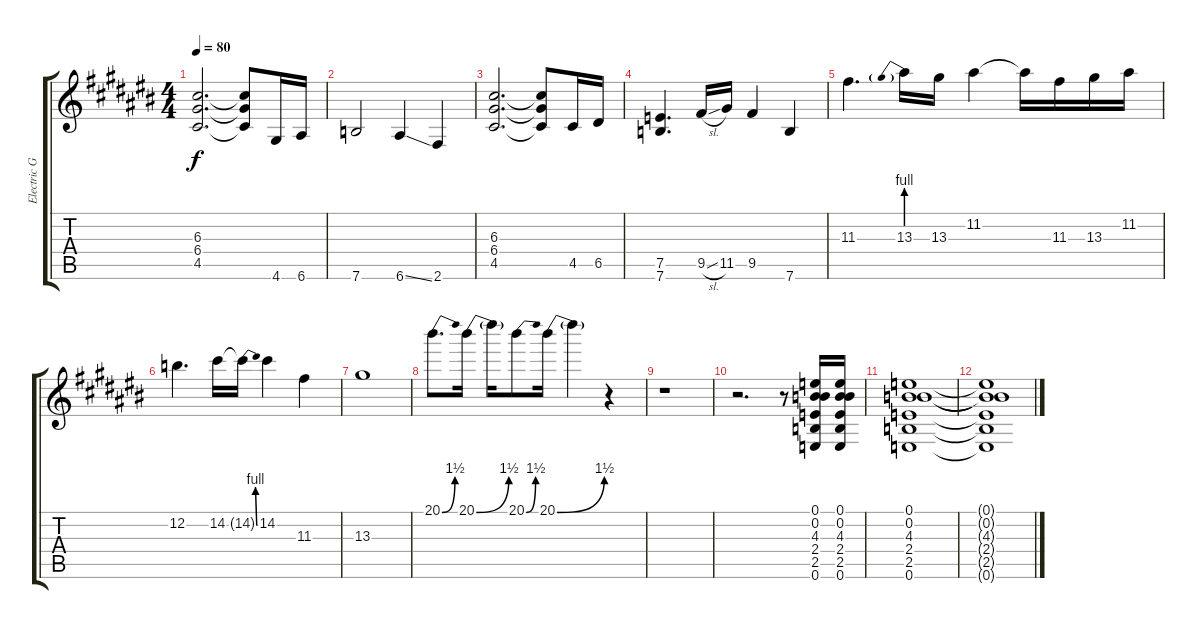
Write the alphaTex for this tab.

\track ("Electric Guitar 2" "Electric G") {instrument distortionguitar}
\staff {score tabs}
\tuning (E4 B3 G3 D3 A2 E2) {hide}
\ts (4 4)
\tempo 80
\clef g2
\ks c#
(6.3 6.4 4.5).2{d dy f} (6.3{t} 6.4{t} 4.5{t}).8 4.6.16 6.6.16 |
7.6.2 6.6{ss}.4 2.6.4 |
(6.3 6.4 4.5).2{d} (6.3{t} 6.4{t} 4.5{t}).8 4.5.16 6.5.16 |
(7.5 7.6).4{d} 9.5{sl}.16 11.5.16 9.5.4 7.6.4 |
11.3.4{d instrument overdrivenguitar} 13.3{be (prebend 0 4 60 4)}.16 13.3.16 11.2.4 11.2{t}.16 11.3.16 13.3.16 11.2.16 |
12.2.4{d} 14.2.16 14.2{be (bend 0 0 60 4) t}.16 14.2.4 11.3.4 |
13.3.1 |
20.1{be (bend 0 0 60 6)}.8{d} 20.1{be (bend 0 0 60 6)}.16 20.1{t}.16 20.1{be (bend 0 0 60 6)}.8 20.1{be (bend 0 0 60 6)}.16 20.1{t}.4 r.4 |
r.1 |
r.2{d} r.8 (0.1 0.2 4.3 2.4 2.5 0.6).16 (0.1 0.2 4.3 2.4 2.5 0.6).16 |
(0.1 0.2 4.3 2.4 2.5 0.6).1 |
(0.1{t} 0.2{t} 4.3{t} 2.4{t} 2.5{t} 0.6{t}).1
